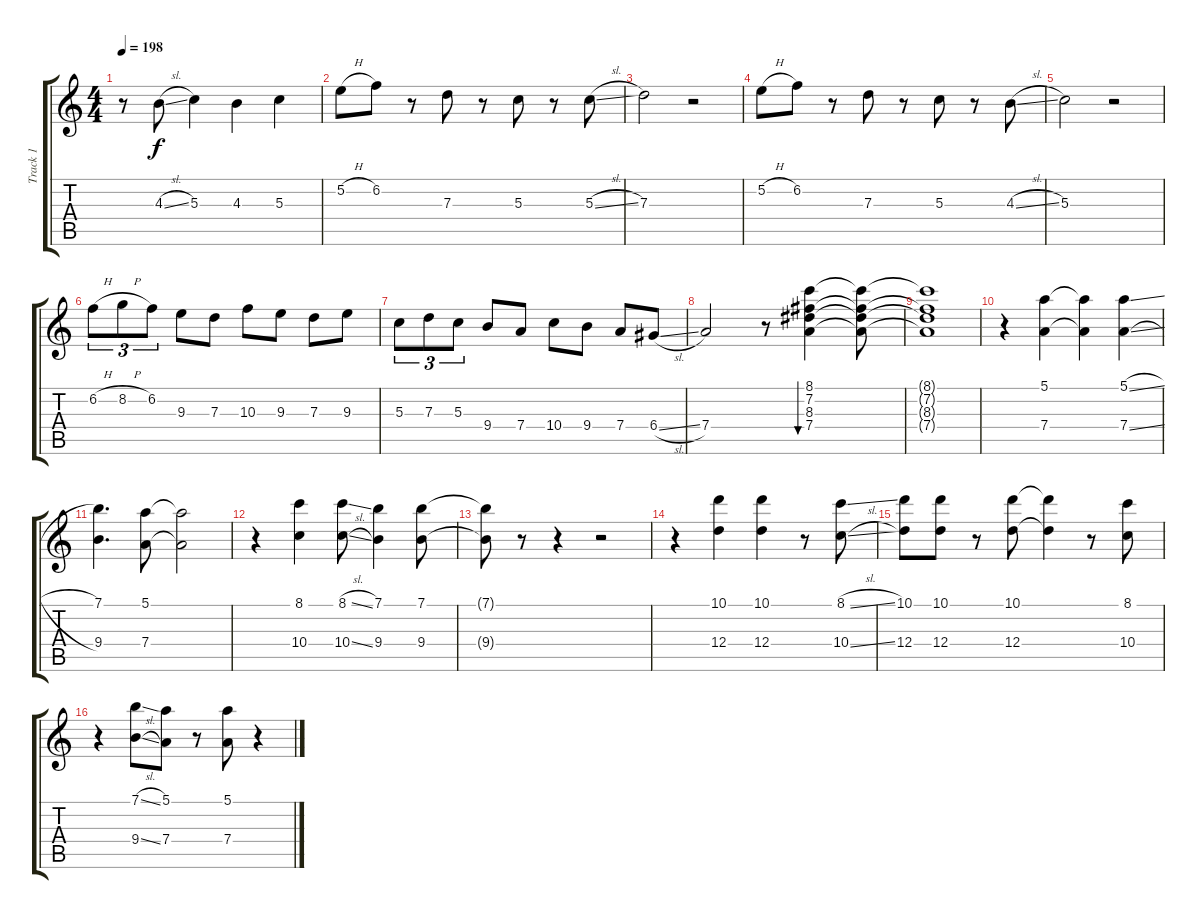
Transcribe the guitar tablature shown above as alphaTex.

\track ("Track 1" "Track 1") {instrument acousticguitarsteel}
\staff {score tabs}
\tuning (E4 B3 G3 D3 A2 E2) {hide}
\ts (4 4)
\tempo 198
\clef g2
\ks c
r.8{dy f} 4.3{sl}.8 5.3.4 4.3.4 5.3.4 |
5.2{h}.8 6.2.8 r.8 7.3.8 r.8 5.3.8 r.8 5.3{sl}.8 |
7.3.2 r.2 |
5.2{h}.8 6.2.8 r.8 7.3.8 r.8 5.3.8 r.8 4.3{sl}.8 |
5.3.2 r.2 |
6.2{h}.8{tu (3 2)} 8.2{h}.8{tu (3 2)} 6.2.8{tu (3 2)} 9.3.8 7.3.8 10.3.8 9.3.8 7.3.8 9.3.8 |
5.3.8{tu (3 2)} 7.3.8{tu (3 2)} 5.3.8{tu (3 2)} 9.4.8 7.4.8 10.4.8 9.4.8 7.4.8 6.4{sl}.8 |
7.4.2 r.8 (8.1 7.2 8.3 7.4).4{bu 240} (8.1{t} 7.2{t} 8.3{t} 7.4{t}).8 |
(8.1{t} 7.2{t} 8.3{t} 7.4{t}).1 |
r.4 (5.1 7.4).4 (5.1{t} 7.4{t}).4 (5.1{sl} 7.4{sl}).4 |
(7.1 9.4).4{d} (5.1 7.4).8 (5.1{t} 7.4{t}).2 |
r.4 (8.1 10.4).4 (8.1{sl} 10.4{sl}).8 (7.1 9.4).4 (7.1 9.4).8 |
(7.1{t} 9.4{t}).8 r.8 r.4 r.2 |
r.4 (10.1 12.4).4 (10.1 12.4).4 r.8 (8.1{sl} 10.4{sl}).8 |
(10.1 12.4).8 (10.1 12.4).8 r.8 (10.1 12.4).8 (10.1{t} 12.4{t}).4 r.8 (8.1 10.4).8 |
r.4 (7.1{sl} 9.4{sl}).8 (5.1 7.4).8 r.8 (5.1 7.4).8 r.4
